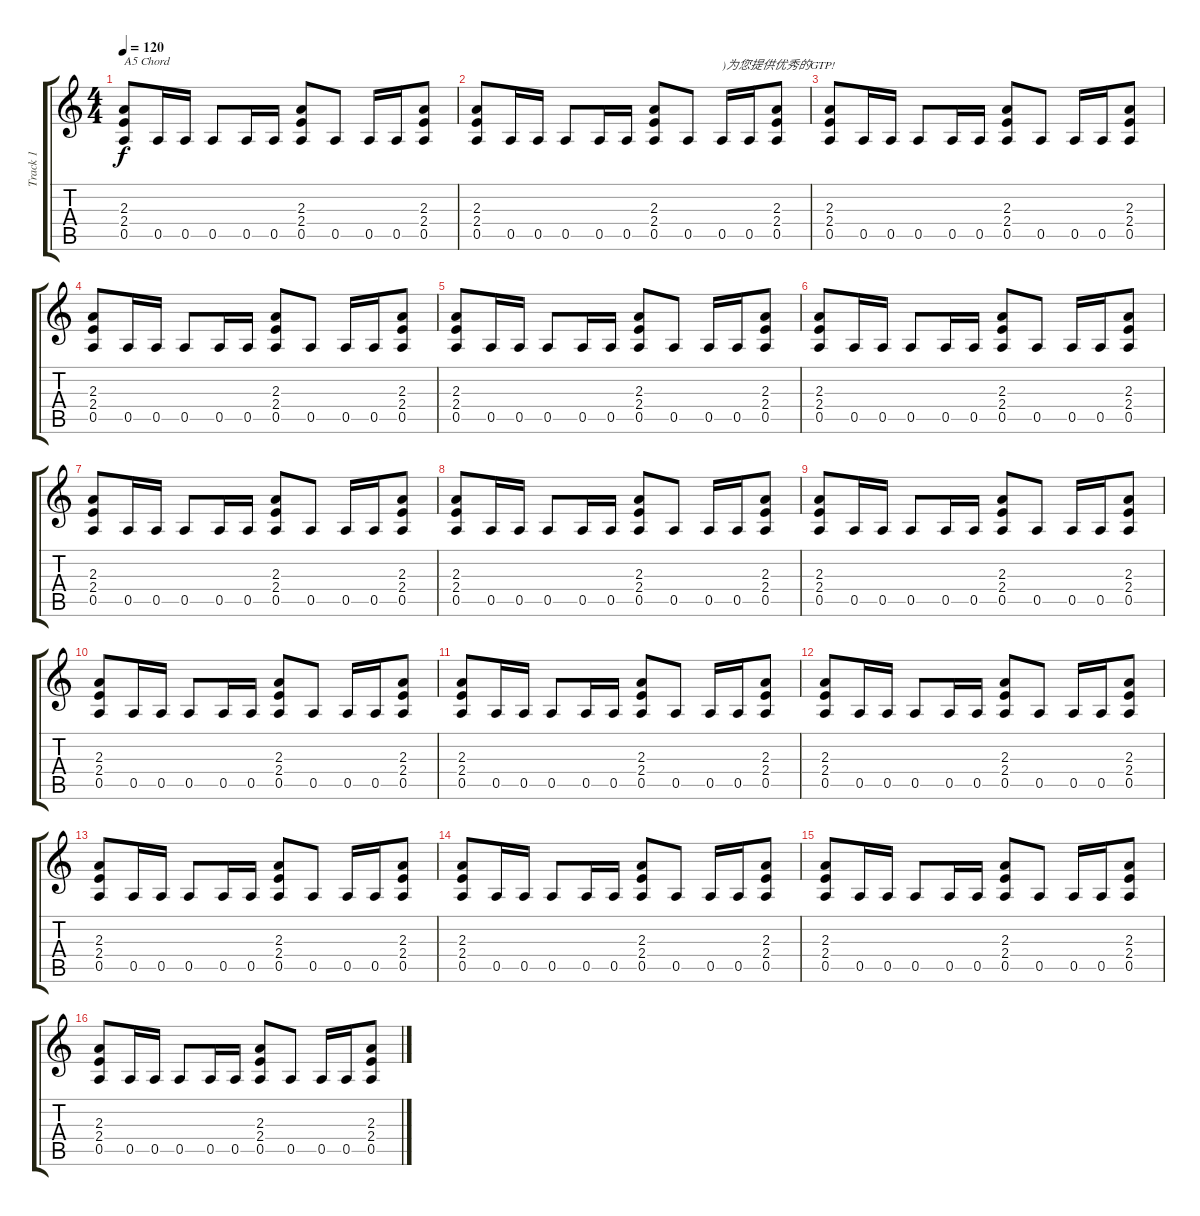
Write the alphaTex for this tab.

\track ("Track 1" "Track 1") {instrument overdrivenguitar}
\staff {score tabs}
\tuning (E4 B3 G3 D3 A2 E2) {hide}
\ts (4 4)
\tempo 120
\clef g2
\ks c
(2.3 2.4 0.5).8{txt "A5 Chord" dy f instrument overdrivenguitar} 0.5.16 0.5.16 0.5.8 0.5.16 0.5.16 (2.3 2.4 0.5).8 0.5.8 0.5.16 0.5.16 (2.3 2.4 0.5).8 |
(2.3 2.4 0.5).8 0.5.16 0.5.16 0.5.8 0.5.16 0.5.16 (2.3 2.4 0.5).8 0.5.8 0.5.16{txt ")为您提供优秀的GTP!"} 0.5.16 (2.3 2.4 0.5).8 |
(2.3 2.4 0.5).8 0.5.16 0.5.16 0.5.8 0.5.16 0.5.16 (2.3 2.4 0.5).8 0.5.8 0.5.16 0.5.16 (2.3 2.4 0.5).8 |
(2.3 2.4 0.5).8 0.5.16 0.5.16 0.5.8 0.5.16 0.5.16 (2.3 2.4 0.5).8 0.5.8 0.5.16 0.5.16 (2.3 2.4 0.5).8 |
(2.3 2.4 0.5).8 0.5.16 0.5.16 0.5.8 0.5.16 0.5.16 (2.3 2.4 0.5).8 0.5.8 0.5.16 0.5.16 (2.3 2.4 0.5).8 |
(2.3 2.4 0.5).8 0.5.16 0.5.16 0.5.8 0.5.16 0.5.16 (2.3 2.4 0.5).8 0.5.8 0.5.16 0.5.16 (2.3 2.4 0.5).8 |
(2.3 2.4 0.5).8 0.5.16 0.5.16 0.5.8 0.5.16 0.5.16 (2.3 2.4 0.5).8 0.5.8 0.5.16 0.5.16 (2.3 2.4 0.5).8 |
(2.3 2.4 0.5).8 0.5.16 0.5.16 0.5.8 0.5.16 0.5.16 (2.3 2.4 0.5).8 0.5.8 0.5.16 0.5.16 (2.3 2.4 0.5).8 |
(2.3 2.4 0.5).8 0.5.16 0.5.16 0.5.8 0.5.16 0.5.16 (2.3 2.4 0.5).8 0.5.8 0.5.16 0.5.16 (2.3 2.4 0.5).8 |
(2.3 2.4 0.5).8 0.5.16 0.5.16 0.5.8 0.5.16 0.5.16 (2.3 2.4 0.5).8 0.5.8 0.5.16 0.5.16 (2.3 2.4 0.5).8 |
(2.3 2.4 0.5).8 0.5.16 0.5.16 0.5.8 0.5.16 0.5.16 (2.3 2.4 0.5).8 0.5.8 0.5.16 0.5.16 (2.3 2.4 0.5).8 |
(2.3 2.4 0.5).8 0.5.16 0.5.16 0.5.8 0.5.16 0.5.16 (2.3 2.4 0.5).8 0.5.8 0.5.16 0.5.16 (2.3 2.4 0.5).8 |
(2.3 2.4 0.5).8 0.5.16 0.5.16 0.5.8 0.5.16 0.5.16 (2.3 2.4 0.5).8 0.5.8 0.5.16 0.5.16 (2.3 2.4 0.5).8 |
(2.3 2.4 0.5).8 0.5.16 0.5.16 0.5.8 0.5.16 0.5.16 (2.3 2.4 0.5).8 0.5.8 0.5.16 0.5.16 (2.3 2.4 0.5).8 |
(2.3 2.4 0.5).8 0.5.16 0.5.16 0.5.8 0.5.16 0.5.16 (2.3 2.4 0.5).8 0.5.8 0.5.16 0.5.16 (2.3 2.4 0.5).8 |
(2.3 2.4 0.5).8 0.5.16 0.5.16 0.5.8 0.5.16 0.5.16 (2.3 2.4 0.5).8 0.5.8 0.5.16 0.5.16 (2.3 2.4 0.5).8
